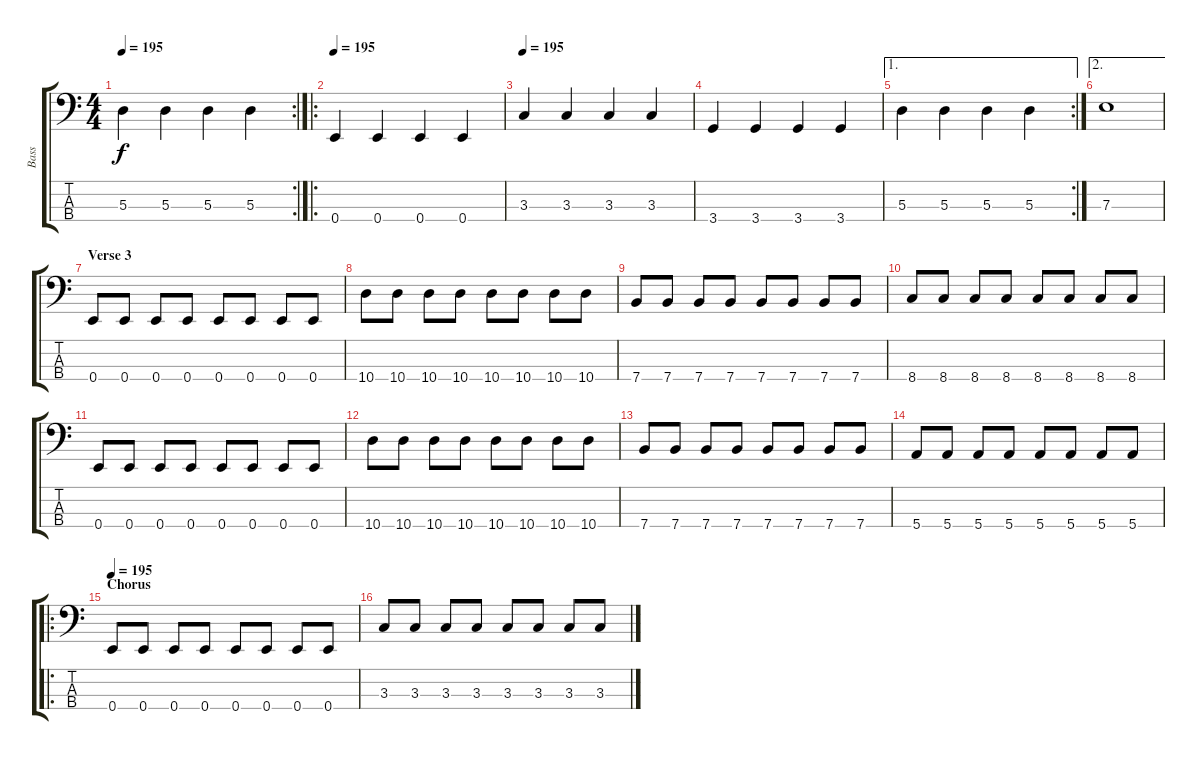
\track ("Bass" "Bass") {instrument electricbasspick}
\staff {score tabs}
\tuning (G2 D2 A1 E1) {hide}
\rc 2
\ts (4 4)
\tempo 195
\clef f4
\ks c
5.3.4{dy f} 5.3.4 5.3.4 5.3.4 |
\ro
\tempo 195
0.4.4 0.4.4 0.4.4 0.4.4 |
\tempo 195
3.3.4 3.3.4 3.3.4 3.3.4 |
3.4.4 3.4.4 3.4.4 3.4.4 |
\ae 1
\rc 2
5.3.4 5.3.4 5.3.4 5.3.4 |
\ae 2
7.3.1 |
\section ("" "Verse 3")
0.4.8 0.4.8 0.4.8 0.4.8 0.4.8 0.4.8 0.4.8 0.4.8 |
10.4.8 10.4.8 10.4.8 10.4.8 10.4.8 10.4.8 10.4.8 10.4.8 |
7.4.8 7.4.8 7.4.8 7.4.8 7.4.8 7.4.8 7.4.8 7.4.8 |
8.4.8 8.4.8 8.4.8 8.4.8 8.4.8 8.4.8 8.4.8 8.4.8 |
0.4.8 0.4.8 0.4.8 0.4.8 0.4.8 0.4.8 0.4.8 0.4.8 |
10.4.8 10.4.8 10.4.8 10.4.8 10.4.8 10.4.8 10.4.8 10.4.8 |
7.4.8 7.4.8 7.4.8 7.4.8 7.4.8 7.4.8 7.4.8 7.4.8 |
5.4.8 5.4.8 5.4.8 5.4.8 5.4.8 5.4.8 5.4.8 5.4.8 |
\ro
\section ("" "Chorus")
\tempo 195
0.4.8 0.4.8 0.4.8 0.4.8 0.4.8 0.4.8 0.4.8 0.4.8 |
3.3.8 3.3.8 3.3.8 3.3.8 3.3.8 3.3.8 3.3.8 3.3.8
